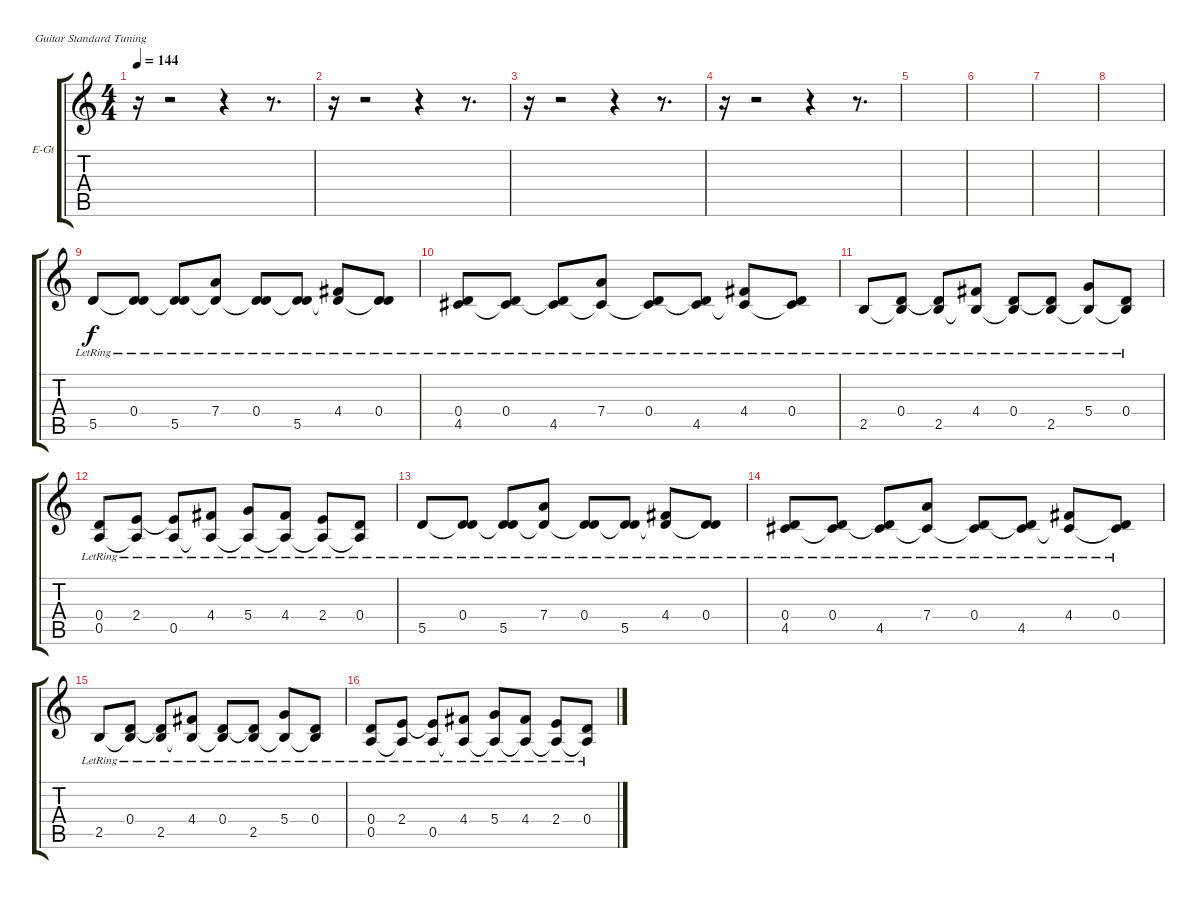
\bracketExtendMode groupsimilarinstruments
\firstSystemTrackNameOrientation horizontal
\otherSystemsTrackNameOrientation horizontal
\track ("Tom" "E-Gt") {instrument electricguitarclean}
\staff {score tabs}
\tuning (E4 B3 G3 D3 A2 E2)
\ts (4 4)
\tempo 144
\clef g2
\ks c
r.16{dy f} r.2 r.4 r.8{d} |
r.16 r.2 r.4 r.8{d} |
r.16 r.2 r.4 r.8{d} |
r.16 r.2 r.4 r.8{d} |
|
|
|
|
5.5{lr}.8 (0.4{lr} 5.5{lr t}).8 (0.4{lr t} 5.5{lr}).8 (7.4 5.5{lr t}).8 (0.4{lr} 5.5{lr t}).8 (0.4{lr t} 5.5{lr}).8 (4.4 5.5{lr t}).8 (0.4{lr} 5.5{lr t}).8 |
(0.4{lr} 4.5{lr}).8 (0.4{lr} 4.5{lr t}).8 (0.4{lr t} 4.5{lr}).8 (7.4 4.5{lr t}).8 (0.4{lr} 4.5{lr t}).8 (0.4{lr t} 4.5{lr}).8 (4.4 4.5{lr t}).8 (0.4{lr} 4.5{lr t}).8 |
2.5{lr}.8 (0.4{lr} 2.5{lr t}).8 (0.4{lr t} 2.5{lr}).8 (4.4 2.5{lr t}).8 (0.4{lr} 2.5{lr t}).8 (0.4{lr t} 2.5{lr}).8 (5.4 2.5{lr t}).8 (0.4{lr} 2.5{lr t}).8 |
(0.4{lr} 0.5{lr}).8 (2.4{lr} 0.5{lr t}).8 (2.4{lr t} 0.5{lr}).8 (4.4 0.5{lr t}).8 (5.4 0.5{lr t}).8 (4.4 0.5{lr t}).8 (2.4 0.5{lr t}).8 (0.4{lr} 0.5{lr t}).8 |
5.5{lr}.8 (0.4{lr} 5.5{lr t}).8 (0.4{lr t} 5.5{lr}).8 (7.4 5.5{lr t}).8 (0.4{lr} 5.5{lr t}).8 (0.4{lr t} 5.5{lr}).8 (4.4 5.5{lr t}).8 (0.4{lr} 5.5{lr t}).8 |
(0.4{lr} 4.5{lr}).8 (0.4{lr} 4.5{lr t}).8 (0.4{lr t} 4.5{lr}).8 (7.4 4.5{lr t}).8 (0.4{lr} 4.5{lr t}).8 (0.4{lr t} 4.5{lr}).8 (4.4 4.5{lr t}).8 (0.4{lr} 4.5{lr t}).8 |
2.5{lr}.8 (0.4{lr} 2.5{lr t}).8 (0.4{lr t} 2.5{lr}).8 (4.4 2.5{lr t}).8 (0.4{lr} 2.5{lr t}).8 (0.4{lr t} 2.5{lr}).8 (5.4 2.5{lr t}).8 (0.4{lr} 2.5{lr t}).8 |
(0.4{lr} 0.5{lr}).8 (2.4{lr} 0.5{lr t}).8 (2.4{lr t} 0.5{lr}).8 (4.4 0.5{lr t}).8 (5.4 0.5{lr t}).8 (4.4 0.5{lr t}).8 (2.4 0.5{lr t}).8 (0.4{lr} 0.5{lr t}).8
